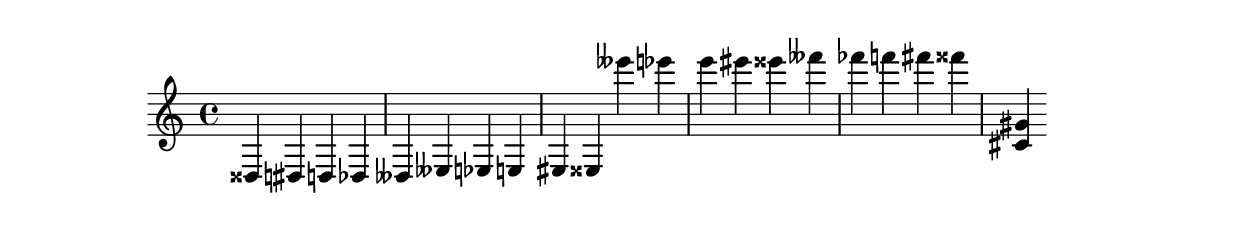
\version "2.12.0"

\header {

  texidoc = "Ledger lines are shortened when there are accidentals.
This happens only for the single ledger line close to the note head,
and only if the accidental is horizontally close to the head.  "
  
}


\relative c {
  disis
  dis
  d
  des
  deses
  eses
  es
  e
  eis
  eisis
  eses'''
  es
  e
  eis
  eisis
  feses
  fes
  f
  fis
  fisis
  <cis,, gis'>
  
} 

